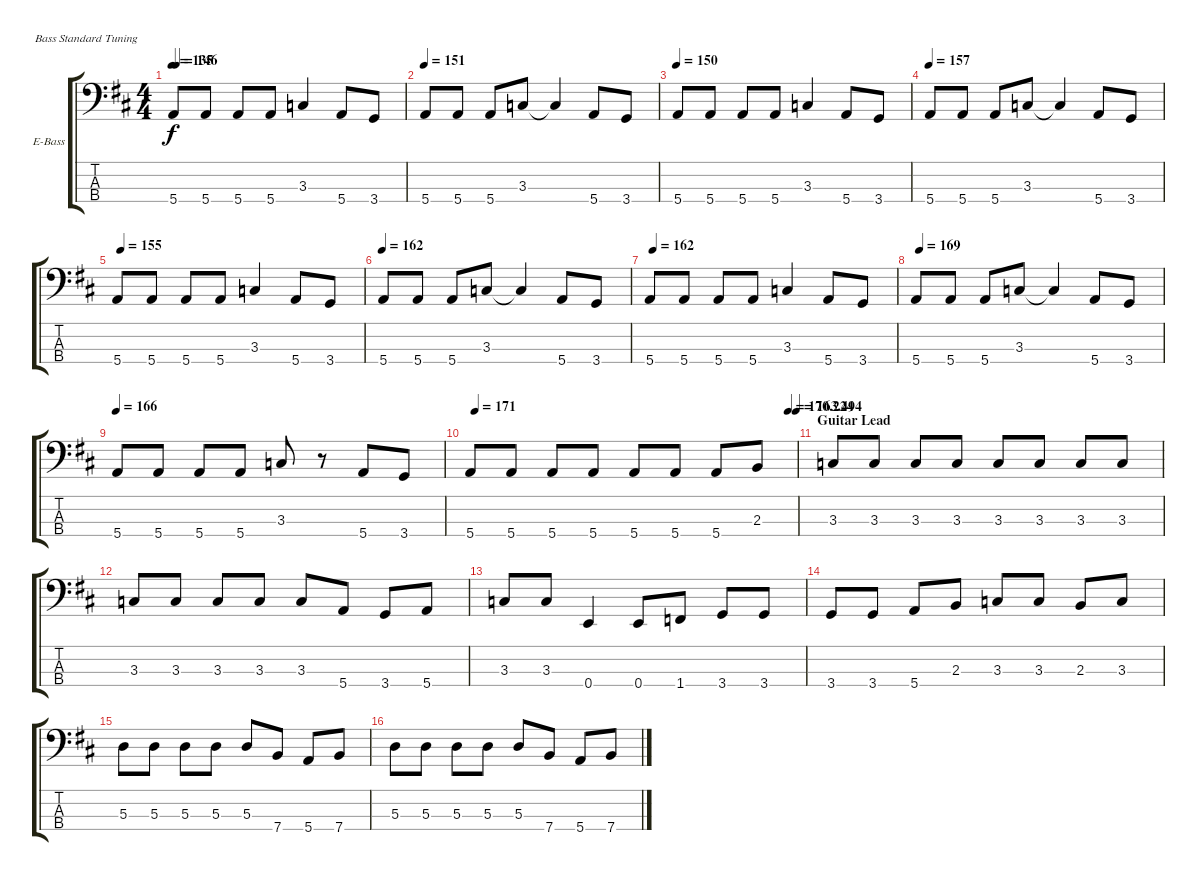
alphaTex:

\bracketExtendMode groupsimilarinstruments
\firstSystemTrackNameOrientation horizontal
\otherSystemsTrackNameOrientation horizontal
\track ("Bass" "E-Bass") {instrument electricbassfinger}
\staff {score tabs}
\tuning (G2 D2 A1 E1)
\ts (4 4)
\tempo 135
\tempo (146 0.0181818)
\clef f4
\ks d
5.4.8{dy f} 5.4.8 5.4.8 5.4.8 3.3.4 5.4.8 3.4.8 |
\tempo 151
5.4.8 5.4.8 5.4.8 3.3.8 3.3{t}.4 5.4.8 3.4.8 |
\tempo 150
5.4.8 5.4.8 5.4.8 5.4.8 3.3.4 5.4.8 3.4.8 |
\tempo 157
5.4.8 5.4.8 5.4.8 3.3.8 3.3{t}.4 5.4.8 3.4.8 |
\tempo (155 0.0181818)
5.4.8 5.4.8 5.4.8 5.4.8 3.3.4 5.4.8 3.4.8 |
\tempo 162
5.4.8 5.4.8 5.4.8 3.3.8 3.3{t}.4 5.4.8 3.4.8 |
\tempo (162 0.0181818)
5.4.8 5.4.8 5.4.8 5.4.8 3.3.4 5.4.8 3.4.8 |
\tempo (169 0.0181818)
5.4.8 5.4.8 5.4.8 3.3.8 3.3{t}.4 5.4.8 3.4.8 |
\tempo 166
5.4.8 5.4.8 5.4.8 5.4.8 3.3.8 r.8 5.4.8 3.4.8 |
\tempo (171 0.0181818)
\tempo (170.224 0.975)
\tempo (163.494 1)
5.4.8 5.4.8 5.4.8 5.4.8 5.4.8 5.4.8 5.4.8 2.3.8 |
\section ("" "Guitar Lead")
3.3.8 3.3.8 3.3.8 3.3.8 3.3.8 3.3.8 3.3.8 3.3.8 |
3.3.8 3.3.8 3.3.8 3.3.8 3.3.8 5.4.8 3.4.8 5.4.8 |
3.3.8 3.3.8 0.4.4 0.4.8 1.4.8 3.4.8 3.4.8 |
3.4.8 3.4.8 5.4.8 2.3.8 3.3.8 3.3.8 2.3.8 3.3.8 |
5.3.8 5.3.8 5.3.8 5.3.8 5.3.8 7.4.8 5.4.8 7.4.8 |
5.3.8 5.3.8 5.3.8 5.3.8 5.3.8 7.4.8 5.4.8 7.4.8
